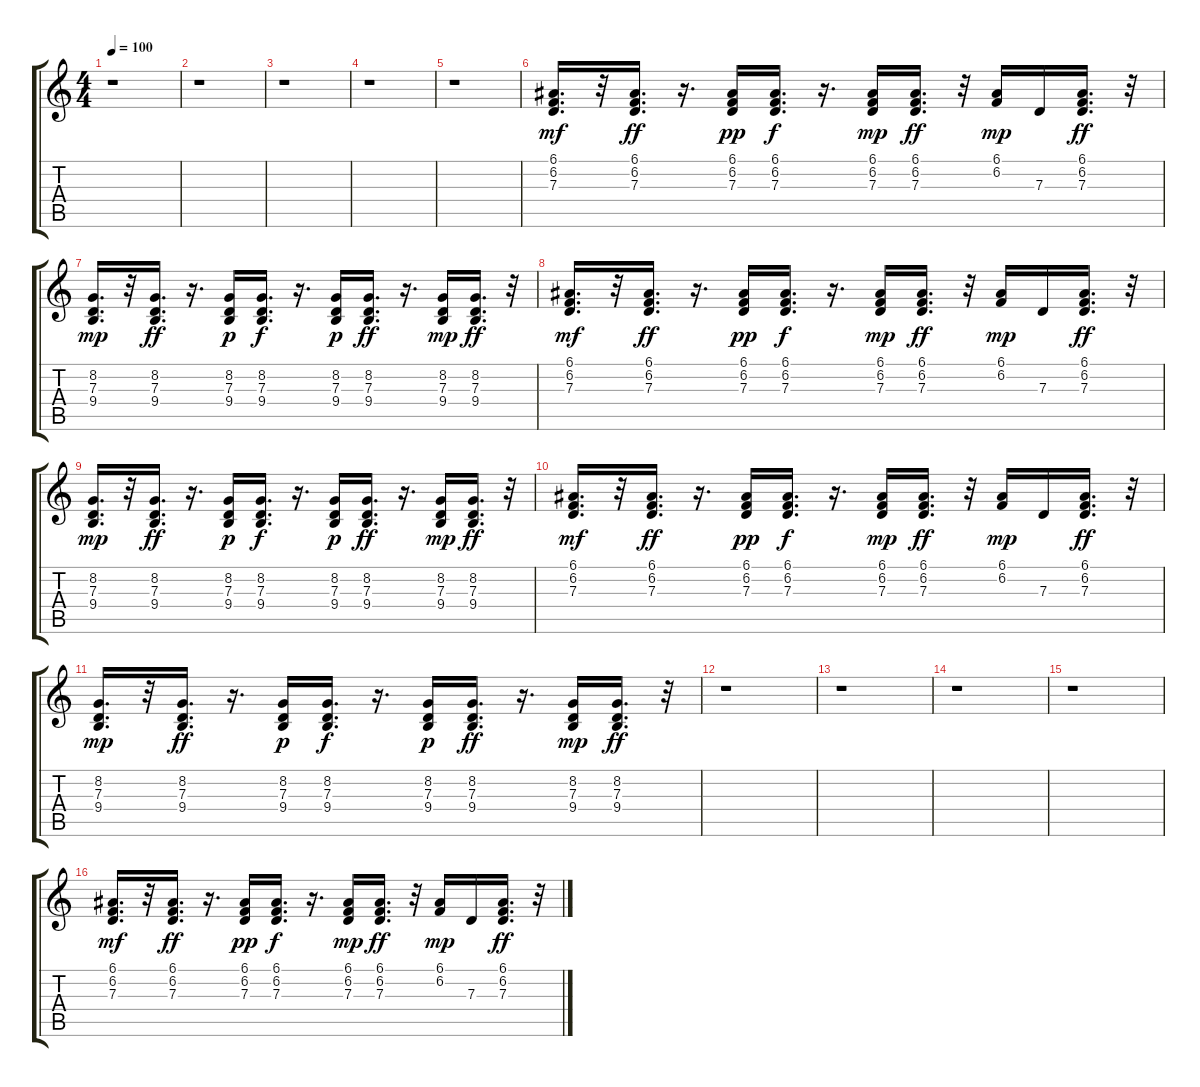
\track "" {instrument synthbrass1}
\staff {score tabs}
\tuning (E4 B3 G3 D3 A2 E2) {hide}
\ts (4 4)
\tempo 100
\clef g2
\ks c
r.1{dy ff} |
r.1 |
r.1 |
r.1 |
r.1 |
(6.1 6.2 7.3).16{d dy mf} r.32 (6.1 6.2 7.3).16{d dy ff} r.16{d} (6.1 6.2 7.3).16{dy pp} (6.1 6.2 7.3).16{d dy f} r.16{d} (6.1 6.2 7.3).16{dy mp} (6.1 6.2 7.3).16{d dy ff} r.32 (6.1 6.2).16{dy mp} 7.3.16 (6.1 6.2 7.3).16{d dy ff} r.32 |
(8.2 7.3 9.4).16{d dy mp} r.32 (8.2 7.3 9.4).16{d dy ff} r.16{d} (8.2 7.3 9.4).16{dy p} (8.2 7.3 9.4).16{d dy f} r.16{d} (8.2 7.3 9.4).16{dy p} (8.2 7.3 9.4).16{d dy ff} r.16{d} (8.2 7.3 9.4).16{dy mp} (8.2 7.3 9.4).16{d dy ff} r.32 |
(6.1 6.2 7.3).16{d dy mf} r.32 (6.1 6.2 7.3).16{d dy ff} r.16{d} (6.1 6.2 7.3).16{dy pp} (6.1 6.2 7.3).16{d dy f} r.16{d} (6.1 6.2 7.3).16{dy mp} (6.1 6.2 7.3).16{d dy ff} r.32 (6.1 6.2).16{dy mp} 7.3.16 (6.1 6.2 7.3).16{d dy ff} r.32 |
(8.2 7.3 9.4).16{d dy mp} r.32 (8.2 7.3 9.4).16{d dy ff} r.16{d} (8.2 7.3 9.4).16{dy p} (8.2 7.3 9.4).16{d dy f} r.16{d} (8.2 7.3 9.4).16{dy p} (8.2 7.3 9.4).16{d dy ff} r.16{d} (8.2 7.3 9.4).16{dy mp} (8.2 7.3 9.4).16{d dy ff} r.32 |
(6.1 6.2 7.3).16{d dy mf} r.32 (6.1 6.2 7.3).16{d dy ff} r.16{d} (6.1 6.2 7.3).16{dy pp} (6.1 6.2 7.3).16{d dy f} r.16{d} (6.1 6.2 7.3).16{dy mp} (6.1 6.2 7.3).16{d dy ff} r.32 (6.1 6.2).16{dy mp} 7.3.16 (6.1 6.2 7.3).16{d dy ff} r.32 |
(8.2 7.3 9.4).16{d dy mp} r.32 (8.2 7.3 9.4).16{d dy ff} r.16{d} (8.2 7.3 9.4).16{dy p} (8.2 7.3 9.4).16{d dy f} r.16{d} (8.2 7.3 9.4).16{dy p} (8.2 7.3 9.4).16{d dy ff} r.16{d} (8.2 7.3 9.4).16{dy mp} (8.2 7.3 9.4).16{d dy ff} r.32 |
r.1 |
r.1 |
r.1 |
r.1 |
(6.1 6.2 7.3).16{d dy mf} r.32 (6.1 6.2 7.3).16{d dy ff} r.16{d} (6.1 6.2 7.3).16{dy pp} (6.1 6.2 7.3).16{d dy f} r.16{d} (6.1 6.2 7.3).16{dy mp} (6.1 6.2 7.3).16{d dy ff} r.32 (6.1 6.2).16{dy mp} 7.3.16 (6.1 6.2 7.3).16{d dy ff} r.32
